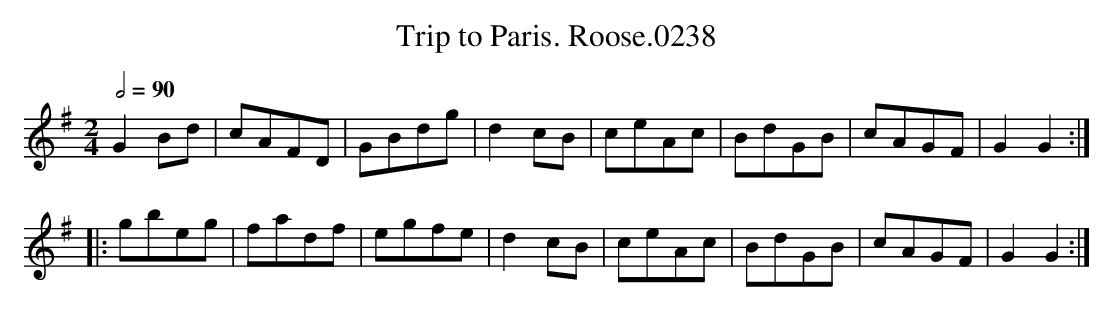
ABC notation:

X:1
T:Trip to Paris. Roose.0238
M:2/4
L:1/8
Q:1/2=90
K:G
G2 Bd|cAFD|GBdg|d2 cB|\\
ceAc|BdGB|cAGF|G2 G2:|
|:gbeg|fadf|egfe|d2 cB|\\
ceAc|BdGB|cAGF|G2G2:|
